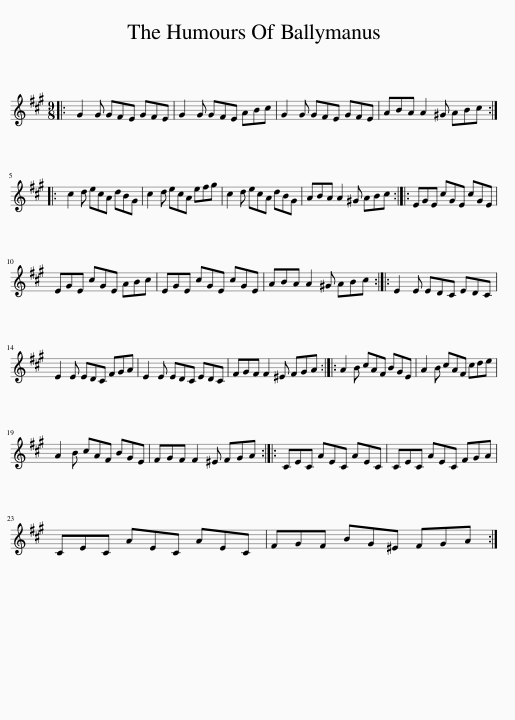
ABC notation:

X:1
L:1/8
M:9/8
I:linebreak $
K:A
V:1 treble
V:1
|: G2 G GFE GFE | G2 G GFE ABc | G2 G GFE GFE | ABA A2 ^G ABc ::$ c2 d ecA dBG | %5
 c2 d ecA efg | c2 d ecA dBG | ABA A2 ^G ABc :: EGE cGE cGE |$ EGE cGE ABc | %10
 EGE cGE cGE | ABA A2 ^G ABc :: E2 E EDC EDC |$ E2 E EDC FGA | E2 E EDC EDC | %15
 FGF F2 ^E FGA :: A2 B cAF BGE | A2 B cAF cde |$ A2 B cAF BGE | FGF F2 ^E FGA :: %20
 CEC AEC AEC | CEC AEC FGA |$ CEC AEC AEC | FGF BG^E FGA :| %24
